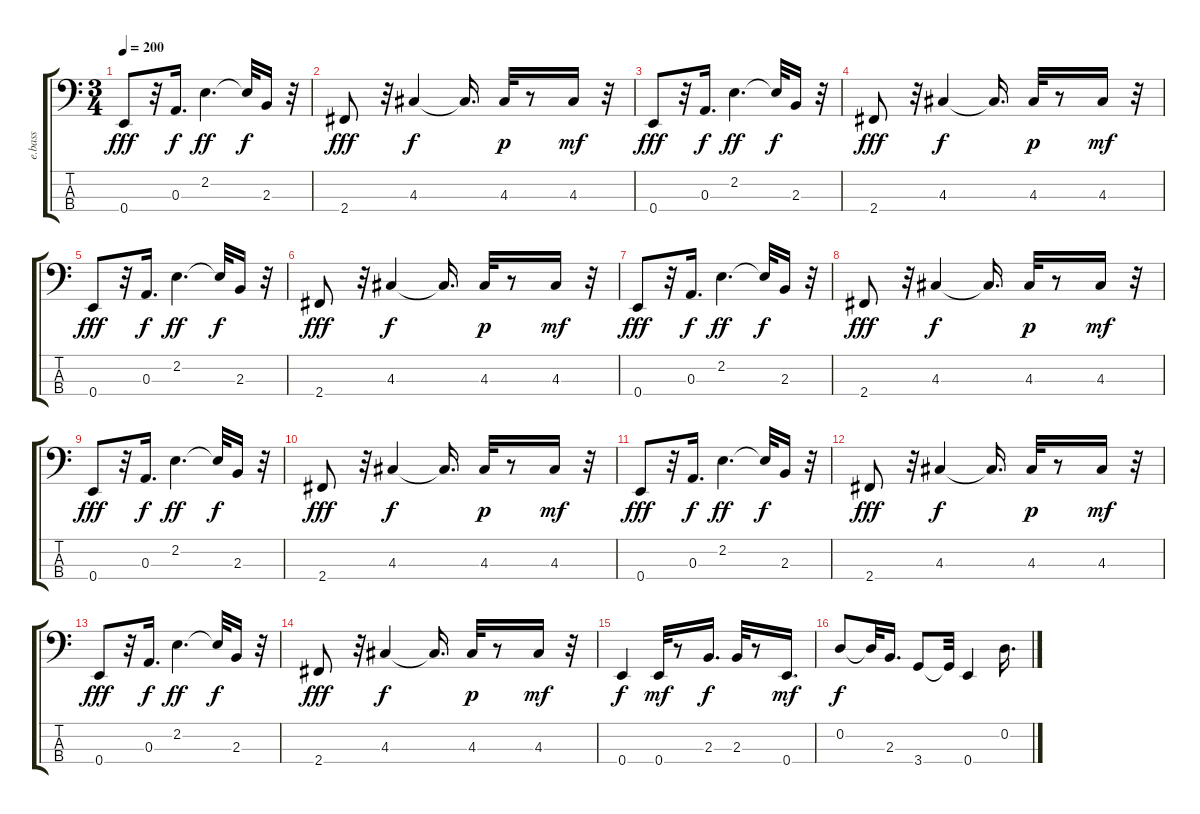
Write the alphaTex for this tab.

\track ("e.bass" "e.bass") {instrument fretlessbass}
\staff {score tabs}
\tuning (G2 D2 A1 E1) {hide}
\ts (3 4)
\tempo 200
\clef f4
\ks c
0.4.8{dy fff} r.32 0.3.16{d dy f} 2.2.4{d dy ff} 2.2{t}.32{dy f} 2.3.16 r.32 |
2.4.8{dy fff} r.32 4.3.4{dy f} 4.3{t}.16{d} 4.3.32{dy p} r.8 4.3.16{dy mf} r.32 |
0.4.8{dy fff} r.32 0.3.16{d dy f} 2.2.4{d dy ff} 2.2{t}.32{dy f} 2.3.16 r.32 |
2.4.8{dy fff} r.32 4.3.4{dy f} 4.3{t}.16{d} 4.3.32{dy p} r.8 4.3.16{dy mf} r.32 |
0.4.8{dy fff} r.32 0.3.16{d dy f} 2.2.4{d dy ff} 2.2{t}.32{dy f} 2.3.16 r.32 |
2.4.8{dy fff} r.32 4.3.4{dy f} 4.3{t}.16{d} 4.3.32{dy p} r.8 4.3.16{dy mf} r.32 |
0.4.8{dy fff} r.32 0.3.16{d dy f} 2.2.4{d dy ff} 2.2{t}.32{dy f} 2.3.16 r.32 |
2.4.8{dy fff} r.32 4.3.4{dy f} 4.3{t}.16{d} 4.3.32{dy p} r.8 4.3.16{dy mf} r.32 |
0.4.8{dy fff} r.32 0.3.16{d dy f} 2.2.4{d dy ff} 2.2{t}.32{dy f} 2.3.16 r.32 |
2.4.8{dy fff} r.32 4.3.4{dy f} 4.3{t}.16{d} 4.3.32{dy p} r.8 4.3.16{dy mf} r.32 |
0.4.8{dy fff} r.32 0.3.16{d dy f} 2.2.4{d dy ff} 2.2{t}.32{dy f} 2.3.16 r.32 |
2.4.8{dy fff} r.32 4.3.4{dy f} 4.3{t}.16{d} 4.3.32{dy p} r.8 4.3.16{dy mf} r.32 |
0.4.8{dy fff} r.32 0.3.16{d dy f} 2.2.4{d dy ff} 2.2{t}.32{dy f} 2.3.16 r.32 |
2.4.8{dy fff} r.32 4.3.4{dy f} 4.3{t}.16{d} 4.3.32{dy p} r.8 4.3.16{dy mf} r.32 |
0.4.4{dy f} 0.4.32{dy mf} r.8 2.3.16{d dy f} 2.3.32 r.8 0.4.16{d dy mf} |
0.2.8{dy f} 0.2{t}.32 2.3.16{d} 3.4.8 3.4{t}.32 0.4.4 0.2.16{d}
